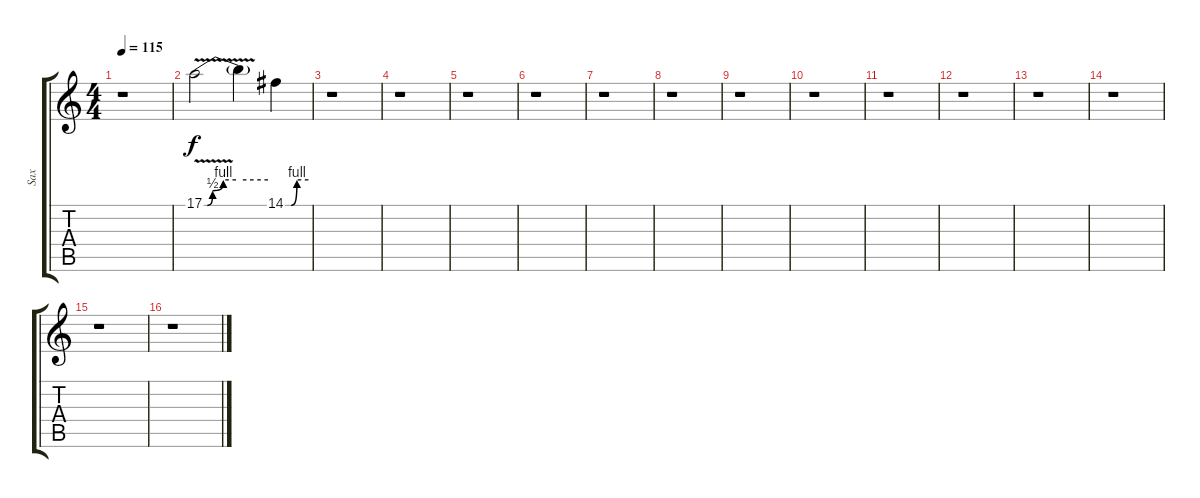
\track ("Sax" "Sax") {instrument tenorsax}
\staff {score tabs}
\tuning (E4 B3 G3 D3 A2 E2) {hide}
\ts (4 4)
\tempo 115
\clef g2
\ks c
r.1{dy f} |
17.1{be (custom 0 0 3 0 8 2 18 4 30 4 60 4) v}.2 17.1{t}.4 14.1{be (custom 0 0 15 0 30 4 60 4)}.4 |
r.1 |
r.1 |
r.1 |
r.1 |
r.1 |
r.1 |
r.1 |
r.1 |
r.1 |
r.1 |
r.1 |
r.1 |
r.1 |
r.1
